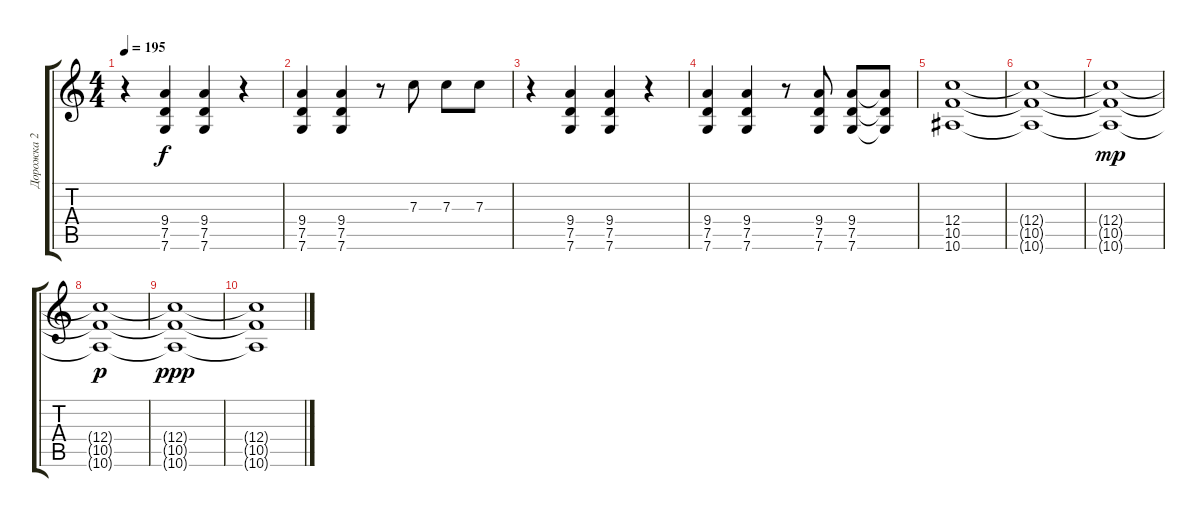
\track ("Дорожка 2" "Дорожка 2") {instrument overdrivenguitar}
\staff {score tabs}
\tuning (D4 A3 F3 C3 G2 C2) {hide}
\ts (4 4)
\tempo 195
\clef g2
\ks c
r.4{dy f} (9.4 7.5 7.6).4 (9.4 7.5 7.6).4 r.4 |
(9.4 7.5 7.6).4 (9.4 7.5 7.6).4 r.8 7.3.8 7.3.8 7.3.8 |
r.4 (9.4 7.5 7.6).4 (9.4 7.5 7.6).4 r.4 |
(9.4 7.5 7.6).4 (9.4 7.5 7.6).4 r.8 (9.4 7.5 7.6).8 (9.4 7.5 7.6).8 (9.4{t} 7.5{t} 7.6{t}).8 |
(12.4 10.5 10.6).1 |
(12.4{t} 10.5{t} 10.6{t}).1{volume 13} |
(12.4{t} 10.5{t} 10.6{t}).1{dy mp} |
(12.4{t} 10.5{t} 10.6{t}).1{dy p volume 0} |
(12.4{t} 10.5{t} 10.6{t}).1{dy ppp} |
(12.4{t} 10.5{t} 10.6{t}).1
